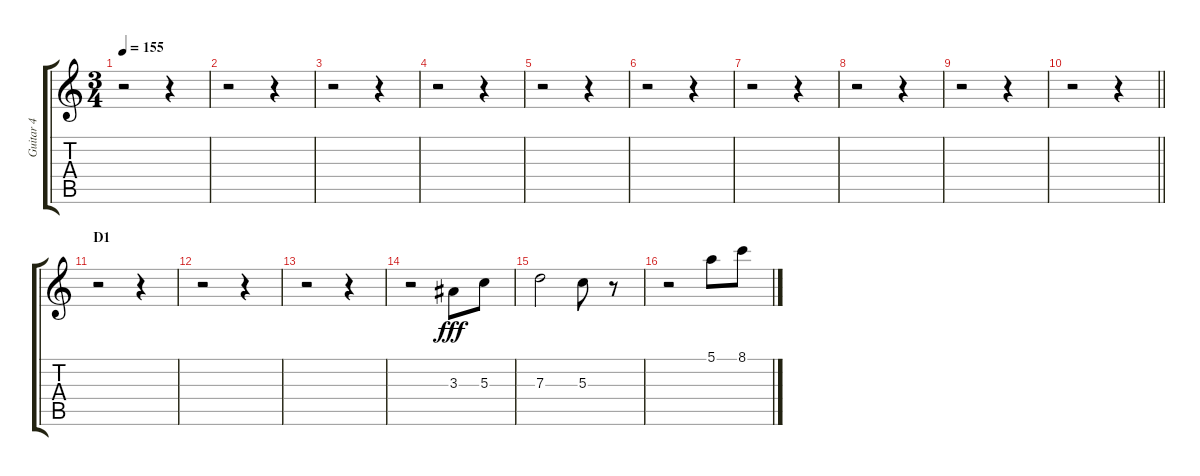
\track ("Guitar 4" "Guitar 4") {instrument distortionguitar}
\staff {score tabs}
\tuning (E4 B3 G3 D3 A2 E2) {hide}
\ts (3 4)
\tempo 155
\clef g2
\ks c
r.2{dy fff} r.4 |
r.2 r.4 |
r.2 r.4 |
r.2 r.4 |
r.2 r.4 |
r.2 r.4 |
r.2 r.4 |
r.2 r.4 |
r.2 r.4 |
\barLineRight lightlight
r.2 r.4 |
\section ("" "D1")
r.2 r.4 |
r.2 r.4 |
r.2 r.4 |
r.2 3.3.8 5.3.8 |
7.3.2 5.3.8 r.8 |
r.2 5.1.8 8.1.8
